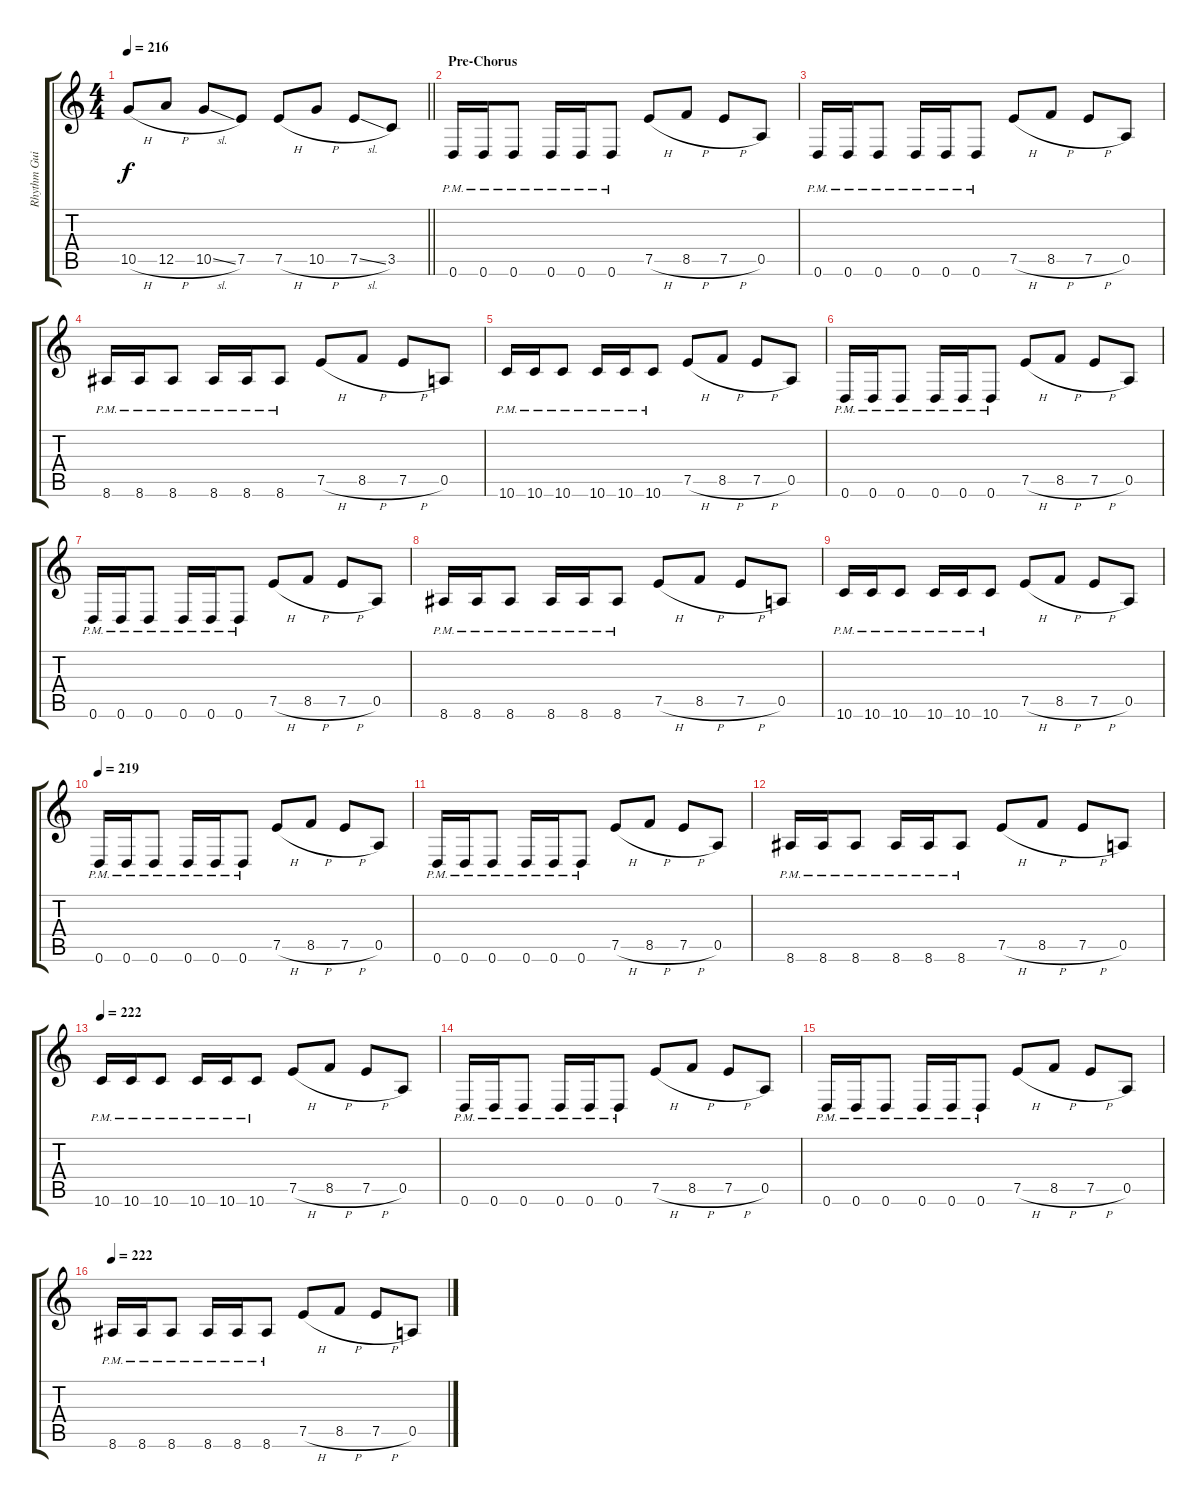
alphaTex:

\track ("Rhythm Guitar I" "Rhythm Gui") {instrument overdrivenguitar}
\staff {score tabs}
\tuning (E4 B3 G3 D3 A2 D2) {hide}
\ts (4 4)
\tempo 216
\clef g2
\barLineRight lightlight
\ks c
10.5{h}.8{dy f} 12.5{h}.8 10.5{sl}.8 7.5.8 7.5{h}.8 10.5{h}.8 7.5{sl}.8 3.5.8 |
\section ("" "Pre-Chorus")
0.6{pm}.16 0.6{pm}.16 0.6{pm}.8 0.6{pm}.16 0.6{pm}.16 0.6{pm}.8 7.5{h}.8 8.5{h}.8 7.5{h}.8 0.5.8 |
0.6{pm}.16 0.6{pm}.16 0.6{pm}.8 0.6{pm}.16 0.6{pm}.16 0.6{pm}.8 7.5{h}.8 8.5{h}.8 7.5{h}.8 0.5.8 |
8.6{pm}.16 8.6{pm}.16 8.6{pm}.8 8.6{pm}.16 8.6{pm}.16 8.6{pm}.8 7.5{h}.8 8.5{h}.8 7.5{h}.8 0.5.8 |
10.6{pm}.16 10.6{pm}.16 10.6{pm}.8 10.6{pm}.16 10.6{pm}.16 10.6{pm}.8 7.5{h}.8 8.5{h}.8 7.5{h}.8 0.5.8 |
0.6{pm}.16 0.6{pm}.16 0.6{pm}.8 0.6{pm}.16 0.6{pm}.16 0.6{pm}.8 7.5{h}.8 8.5{h}.8 7.5{h}.8 0.5.8 |
0.6{pm}.16 0.6{pm}.16 0.6{pm}.8 0.6{pm}.16 0.6{pm}.16 0.6{pm}.8 7.5{h}.8 8.5{h}.8 7.5{h}.8 0.5.8 |
8.6{pm}.16 8.6{pm}.16 8.6{pm}.8 8.6{pm}.16 8.6{pm}.16 8.6{pm}.8 7.5{h}.8 8.5{h}.8 7.5{h}.8 0.5.8 |
10.6{pm}.16 10.6{pm}.16 10.6{pm}.8 10.6{pm}.16 10.6{pm}.16 10.6{pm}.8 7.5{h}.8 8.5{h}.8 7.5{h}.8 0.5.8 |
\tempo 219
0.6{pm}.16 0.6{pm}.16 0.6{pm}.8 0.6{pm}.16 0.6{pm}.16 0.6{pm}.8 7.5{h}.8 8.5{h}.8 7.5{h}.8 0.5.8 |
0.6{pm}.16 0.6{pm}.16 0.6{pm}.8 0.6{pm}.16 0.6{pm}.16 0.6{pm}.8 7.5{h}.8 8.5{h}.8 7.5{h}.8 0.5.8 |
8.6{pm}.16 8.6{pm}.16 8.6{pm}.8 8.6{pm}.16 8.6{pm}.16 8.6{pm}.8 7.5{h}.8 8.5{h}.8 7.5{h}.8 0.5.8 |
\tempo 222
10.6{pm}.16 10.6{pm}.16 10.6{pm}.8 10.6{pm}.16 10.6{pm}.16 10.6{pm}.8 7.5{h}.8 8.5{h}.8 7.5{h}.8 0.5.8 |
0.6{pm}.16 0.6{pm}.16 0.6{pm}.8 0.6{pm}.16 0.6{pm}.16 0.6{pm}.8 7.5{h}.8 8.5{h}.8 7.5{h}.8 0.5.8 |
0.6{pm}.16 0.6{pm}.16 0.6{pm}.8 0.6{pm}.16 0.6{pm}.16 0.6{pm}.8 7.5{h}.8 8.5{h}.8 7.5{h}.8 0.5.8 |
\tempo 222
8.6{pm}.16 8.6{pm}.16 8.6{pm}.8 8.6{pm}.16 8.6{pm}.16 8.6{pm}.8 7.5{h}.8 8.5{h}.8 7.5{h}.8 0.5.8
